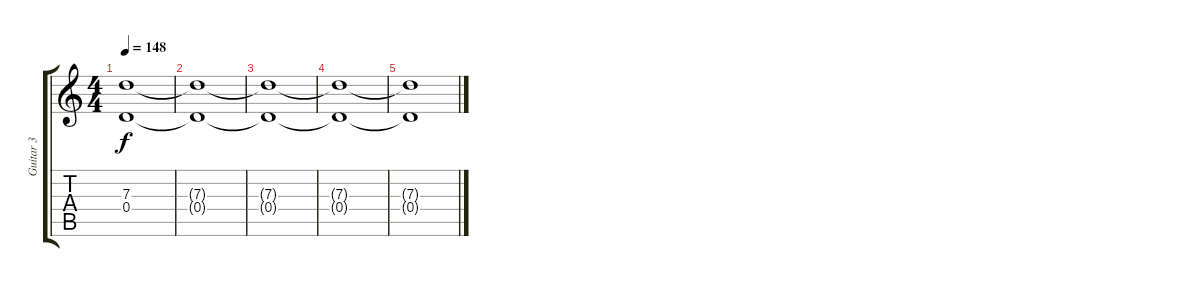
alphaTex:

\track ("Guitar 3" "Guitar 3") {instrument distortionguitar}
\staff {score tabs}
\tuning (E4 B3 G3 D3 A2 D2) {hide}
\ts (4 4)
\tempo 148
\clef g2
\ks c
(7.3{t} 0.4{t}).1{dy f} |
(7.3{t} 0.4{t}).1 |
(7.3{t} 0.4{t}).1 |
(7.3{t} 0.4{t}).1 |
(7.3{t} 0.4{t}).1
